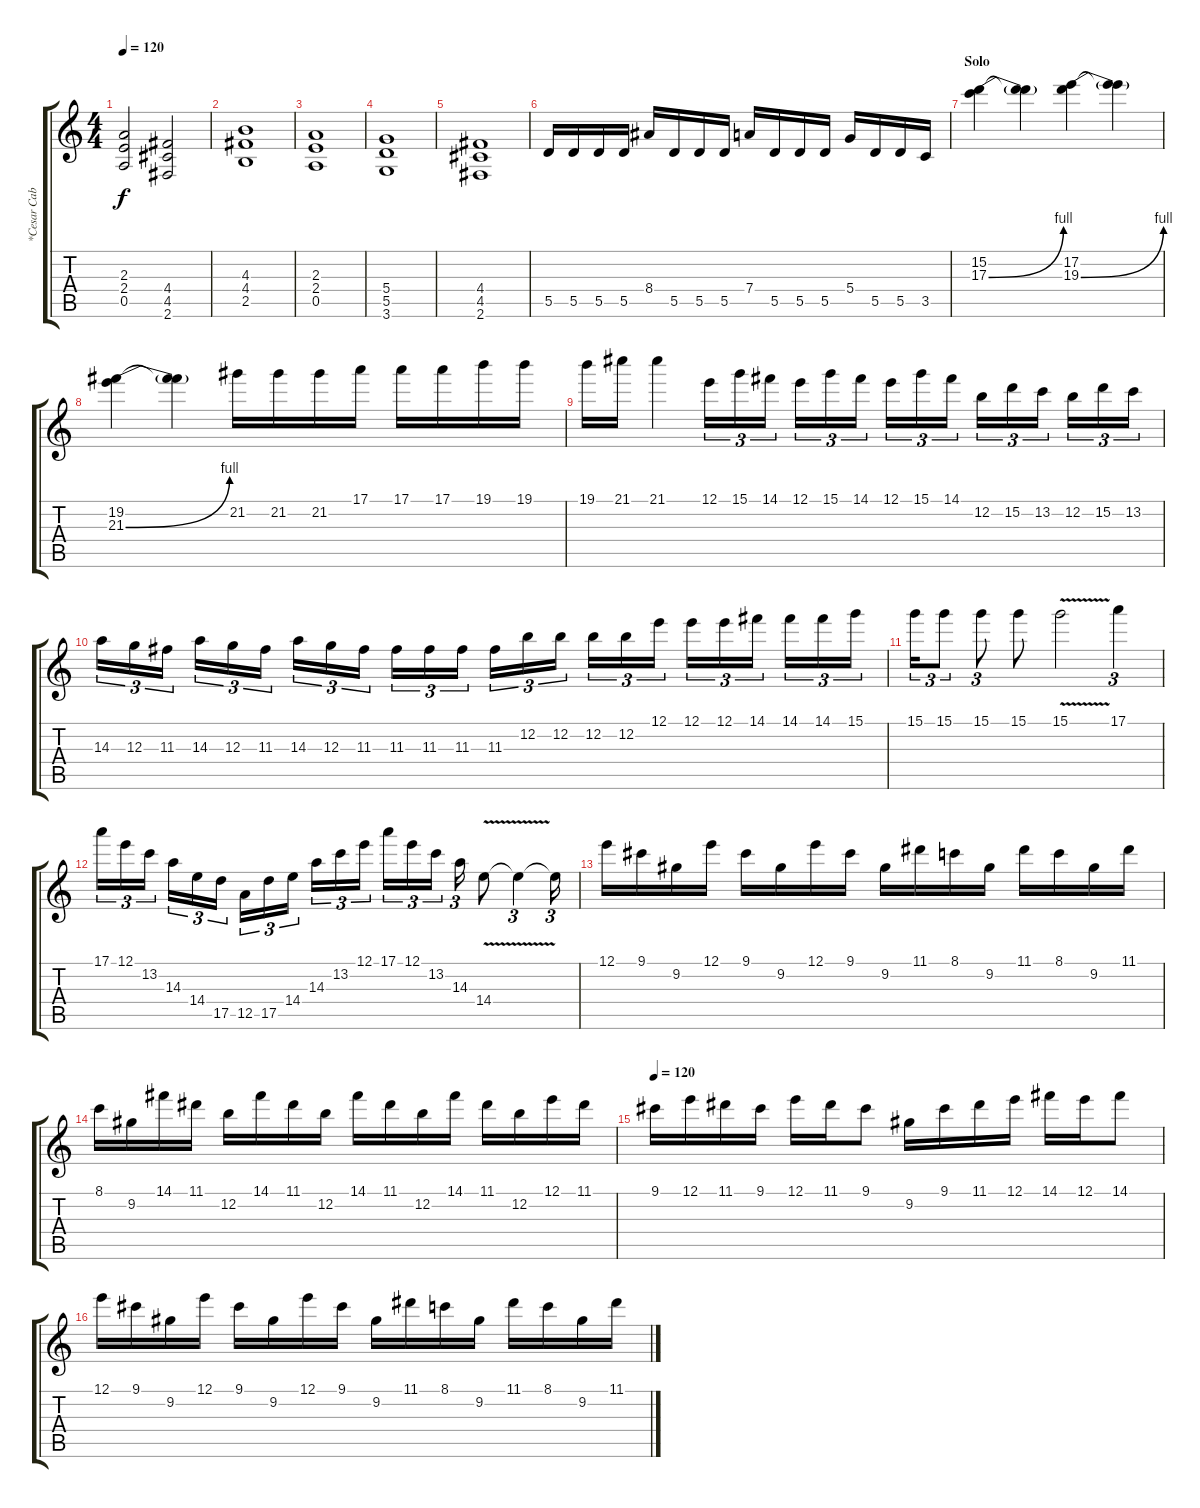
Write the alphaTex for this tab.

\track ("*Cesar Cabal" "*Cesar Cab") {instrument distortionguitar}
\staff {score tabs}
\tuning (E4 B3 G3 D3 A2 E2) {hide}
\ts (4 4)
\tempo 120
\clef g2
\ks c
(2.3 2.4 0.5).2{dy f} (4.4 4.5 2.6).2 |
(4.3 4.4 2.5).1 |
(2.3 2.4 0.5).1 |
(5.4 5.5 3.6).1 |
(4.4 4.5 2.6).1 |
5.5.16 5.5.16 5.5.16 5.5.16 8.4.16 5.5.16 5.5.16 5.5.16 7.4.16 5.5.16 5.5.16 5.5.16 5.4.16 5.5.16 5.5.16 3.5.16 |
\section ("" "Solo")
(15.2 17.3{be (bend 0 0 60 4)}).4 (15.2{t} 17.3{t}).4 (17.2 19.3{be (bend 0 0 60 4)}).4 (17.2{t} 19.3{t}).4 |
(19.2 21.3{be (bend 0 0 60 4)}).4 (19.2{t} 21.3{t}).4 21.2.16 21.2.16 21.2.16 17.1.16 17.1.16 17.1.16 19.1.16 19.1.16 |
19.1.16 21.1.16 21.1.4 12.1.16{tu (3 2)} 15.1.16{tu (3 2)} 14.1.16{tu (3 2)} 12.1.16{tu (3 2)} 15.1.16{tu (3 2)} 14.1.16{tu (3 2)} 12.1.16{tu (3 2)} 15.1.16{tu (3 2)} 14.1.16{tu (3 2)} 12.2.16{tu (3 2)} 15.2.16{tu (3 2)} 13.2.16{tu (3 2)} 12.2.16{tu (3 2)} 15.2.16{tu (3 2)} 13.2.16{tu (3 2)} |
14.3.16{tu (3 2)} 12.3.16{tu (3 2)} 11.3.16{tu (3 2)} 14.3.16{tu (3 2)} 12.3.16{tu (3 2)} 11.3.16{tu (3 2)} 14.3.16{tu (3 2)} 12.3.16{tu (3 2)} 11.3.16{tu (3 2)} 11.3.16{tu (3 2)} 11.3.16{tu (3 2)} 11.3.16{tu (3 2)} 11.3.16{tu (3 2)} 12.2.16{tu (3 2)} 12.2.16{tu (3 2)} 12.2.16{tu (3 2)} 12.2.16{tu (3 2)} 12.1.16{tu (3 2)} 12.1.16{tu (3 2)} 12.1.16{tu (3 2)} 14.1.16{tu (3 2)} 14.1.16{tu (3 2)} 14.1.16{tu (3 2)} 15.1.16{tu (3 2)} |
15.1.16{tu (3 2)} 15.1.8{tu (3 2)} 15.1.8{tu (3 2)} 15.1.8 15.1{v}.2 17.1.4{tu (3 2)} |
17.1.16{tu (3 2)} 12.1.16{tu (3 2)} 13.2.16{tu (3 2)} 14.3.16{tu (3 2)} 14.4.16{tu (3 2)} 17.5.16{tu (3 2)} 12.5.16{tu (3 2)} 17.5.16{tu (3 2)} 14.4.16{tu (3 2)} 14.3.16{tu (3 2)} 13.2.16{tu (3 2)} 12.1.16{tu (3 2)} 17.1.16{tu (3 2)} 12.1.16{tu (3 2)} 13.2.16{tu (3 2)} 14.3.16{tu (3 2)} 14.4{v}.8 14.4{t}.4{tu (3 2)} 14.4{t}.16{tu (3 2)} |
12.1.16 9.1.16 9.2.16 12.1.16 9.1.16 9.2.16 12.1.16 9.1.16 9.2.16 11.1.16 8.1.16 9.2.16 11.1.16 8.1.16 9.2.16 11.1.16 |
8.1.16 9.2.16 14.1.16 11.1.16 12.2.16 14.1.16 11.1.16 12.2.16 14.1.16 11.1.16 12.2.16 14.1.16 11.1.16 12.2.16 12.1.16 11.1.16 |
\tempo 120
9.1.16 12.1.16 11.1.16 9.1.16 12.1.16 11.1.16 9.1.8 9.2.16 9.1.16 11.1.16 12.1.16 14.1.16 12.1.16 14.1.8 |
12.1.16 9.1.16 9.2.16 12.1.16 9.1.16 9.2.16 12.1.16 9.1.16 9.2.16 11.1.16 8.1.16 9.2.16 11.1.16 8.1.16 9.2.16 11.1.16
